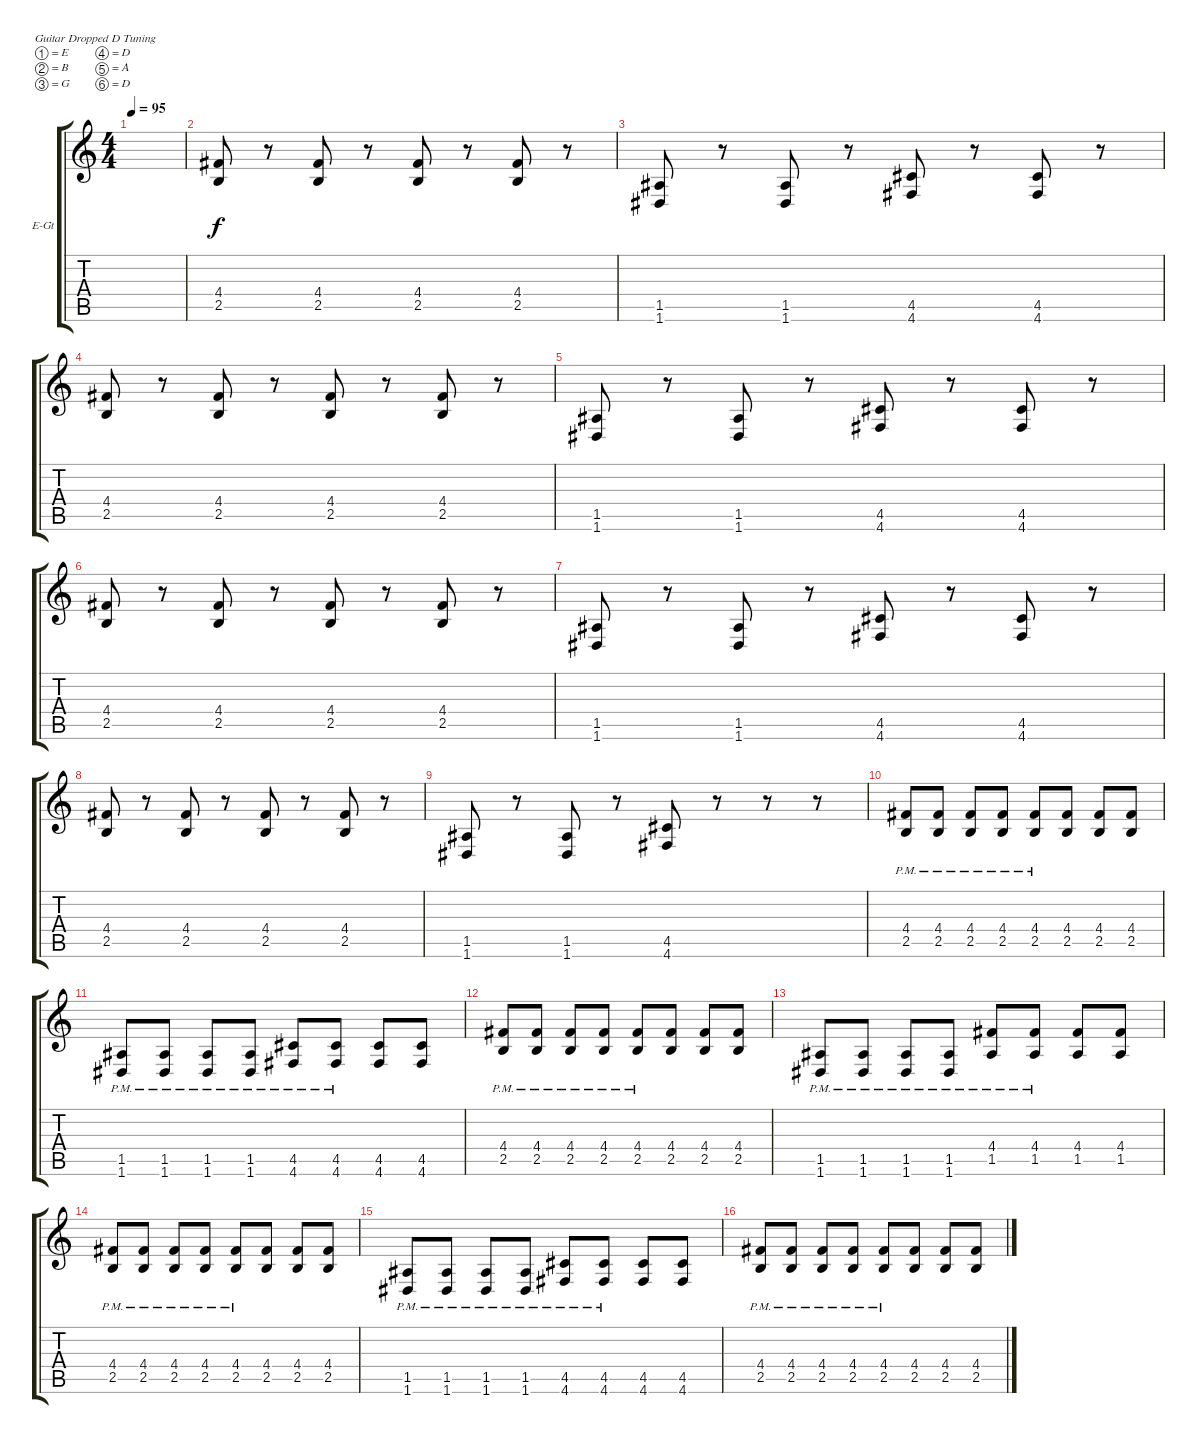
\defaultSystemsLayout 4
\bracketExtendMode groupsimilarinstruments
\firstSystemTrackNameOrientation horizontal
\otherSystemsTrackNameOrientation horizontal
\track ("Electric Guitar" "E-Gt") {instrument distortionguitar}
\staff {score tabs}
\tuning (E4 B3 G3 D3 A2 D2)
\ts (4 4)
\tempo 95
\clef g2
\ks c
|
(2.5 4.4).8 r.8 (2.5 4.4).8 r.8 (2.5 4.4).8 r.8 (4.4 2.5).8 r.8 |
(1.6 1.5).8 r.8 (1.5 1.6).8 r.8 (4.5 4.6).8 r.8 (4.5 4.6).8 r.8 |
(2.5 4.4).8 r.8 (2.5 4.4).8 r.8 (2.5 4.4).8 r.8 (4.4 2.5).8 r.8 |
(1.6 1.5).8 r.8 (1.5 1.6).8 r.8 (4.5 4.6).8 r.8 (4.5 4.6).8 r.8 |
(2.5 4.4).8 r.8 (2.5 4.4).8 r.8 (2.5 4.4).8 r.8 (4.4 2.5).8 r.8 |
(1.6 1.5).8 r.8 (1.5 1.6).8 r.8 (4.5 4.6).8 r.8 (4.5 4.6).8 r.8 |
(2.5 4.4).8 r.8 (2.5 4.4).8 r.8 (2.5 4.4).8 r.8 (4.4 2.5).8 r.8 |
(1.6 1.5).8 r.8 (1.5 1.6).8 r.8 (4.5 4.6).8 r.8 r.8 r.8 |
(2.5{pm} 4.4{pm}).8 (2.5{pm} 4.4{pm}).8 (2.5{pm} 4.4{pm}).8 (2.5{pm} 4.4{pm}).8 (2.5{pm} 4.4{pm}).8 (2.5 4.4).8 (2.5 4.4).8 (2.5 4.4).8 |
(1.6{pm} 1.5{pm}).8 (1.5{pm} 1.6{pm}).8 (1.5{pm} 1.6{pm}).8 (1.5{pm} 1.6{pm}).8 (4.6{pm} 4.5{pm}).8 (4.6{pm} 4.5{pm}).8 (4.6 4.5).8 (4.6 4.5).8 |
(2.5{pm} 4.4{pm}).8 (2.5{pm} 4.4{pm}).8 (2.5{pm} 4.4{pm}).8 (2.5{pm} 4.4{pm}).8 (2.5{pm} 4.4{pm}).8 (2.5 4.4).8 (2.5 4.4).8 (2.5 4.4).8 |
(1.6{pm} 1.5{pm}).8 (1.5{pm} 1.6{pm}).8 (1.5{pm} 1.6{pm}).8 (1.5{pm} 1.6{pm}).8 (1.5{pm} 4.4{pm}).8 (1.5{pm} 4.4{pm}).8 (1.5 4.4).8 (1.5 4.4).8 |
(2.5{pm} 4.4{pm}).8 (2.5{pm} 4.4{pm}).8 (2.5{pm} 4.4{pm}).8 (2.5{pm} 4.4{pm}).8 (2.5{pm} 4.4{pm}).8 (2.5 4.4).8 (2.5 4.4).8 (2.5 4.4).8 |
(1.6{pm} 1.5{pm}).8 (1.5{pm} 1.6{pm}).8 (1.5{pm} 1.6{pm}).8 (1.5{pm} 1.6{pm}).8 (4.6{pm} 4.5{pm}).8 (4.6{pm} 4.5{pm}).8 (4.6 4.5).8 (4.6 4.5).8 |
(2.5{pm} 4.4{pm}).8 (2.5{pm} 4.4{pm}).8 (2.5{pm} 4.4{pm}).8 (2.5{pm} 4.4{pm}).8 (2.5{pm} 4.4{pm}).8 (2.5 4.4).8 (2.5 4.4).8 (2.5 4.4).8
